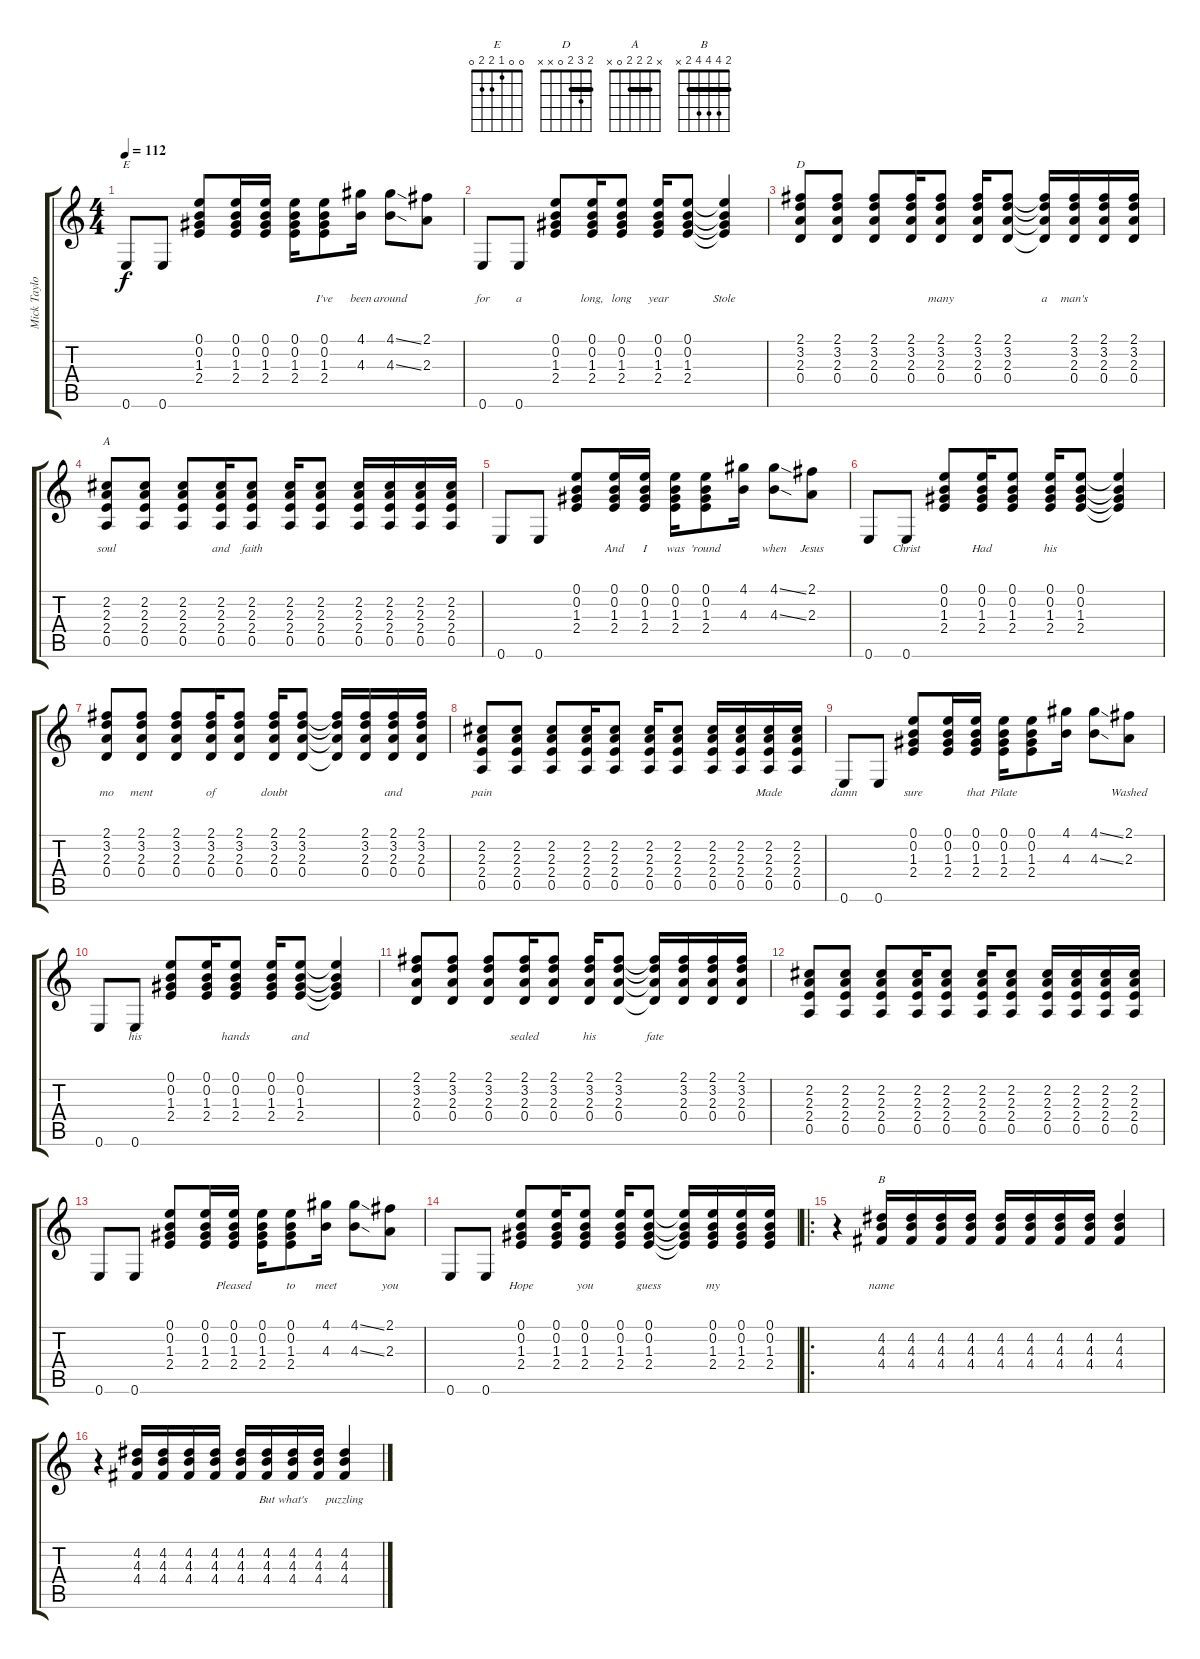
\track ("Mick Taylor" "Mick Taylo") {instrument overdrivenguitar}
\staff {score tabs}
\tuning (E4 B3 G3 D3 A2 E2) {hide}
\chord ("E" 0 0 1 2 2 0)
\chord ("D" 2 3 2 0 x x) {barre 2}
\chord ("A" x 2 2 2 0 x) {barre 2}
\chord ("B" 2 4 4 4 2 x) {barre 2}
\ts (4 4)
\tempo 112
\clef g2
\ks c
0.6.8{ch "E" lyrics (0 "") lyrics (1 "") lyrics (2 "") lyrics (3 "") lyrics (4 "") dy f} 0.6.8{lyrics (0 "") lyrics (1 "") lyrics (2 "") lyrics (3 "") lyrics (4 "")} (0.1 0.2 1.3 2.4).8{lyrics (0 "") lyrics (1 "") lyrics (2 "") lyrics (3 "") lyrics (4 "")} (0.1 0.2 1.3 2.4).16{lyrics (0 "") lyrics (1 "") lyrics (2 "") lyrics (3 "") lyrics (4 "")} (0.1 0.2 1.3 2.4).16{lyrics (0 "") lyrics (1 "") lyrics (2 "") lyrics (3 "") lyrics (4 "")} (0.1 0.2 1.3 2.4).16{lyrics (0 "") lyrics (1 "") lyrics (2 "") lyrics (3 "") lyrics (4 "")} (0.1 0.2 1.3 2.4).8{lyrics (0 "I've") lyrics (1 "") lyrics (2 "") lyrics (3 "") lyrics (4 "")} (4.1 4.3).16{lyrics (0 "been") lyrics (1 "") lyrics (2 "") lyrics (3 "") lyrics (4 "")} (4.1{ss} 4.3{ss}).8{lyrics (0 "around") lyrics (1 "") lyrics (2 "") lyrics (3 "") lyrics (4 "")} (2.1 2.3).8{lyrics (0 "") lyrics (1 "") lyrics (2 "") lyrics (3 "") lyrics (4 "")} |
0.6.8{lyrics (0 "for") lyrics (1 "") lyrics (2 "") lyrics (3 "") lyrics (4 "")} 0.6.8{lyrics (0 "a") lyrics (1 "") lyrics (2 "") lyrics (3 "") lyrics (4 "")} (0.1 0.2 1.3 2.4).8{lyrics (0 "") lyrics (1 "") lyrics (2 "") lyrics (3 "") lyrics (4 "")} (0.1 0.2 1.3 2.4).16{lyrics (0 "long,") lyrics (1 "") lyrics (2 "") lyrics (3 "") lyrics (4 "")} (0.1 0.2 1.3 2.4).8{lyrics (0 "long") lyrics (1 "") lyrics (2 "") lyrics (3 "") lyrics (4 "")} (0.1 0.2 1.3 2.4).16{lyrics (0 "year") lyrics (1 "") lyrics (2 "") lyrics (3 "") lyrics (4 "")} (0.1 0.2 1.3 2.4).8{lyrics (0 "") lyrics (1 "") lyrics (2 "") lyrics (3 "") lyrics (4 "")} (0.1{t} 0.2{t} 1.3{t} 2.4{t}).4{lyrics (0 "Stole") lyrics (1 "") lyrics (2 "") lyrics (3 "") lyrics (4 "")} |
(2.1 3.2 2.3 0.4).8{ch "D" lyrics (0 "") lyrics (1 "") lyrics (2 "") lyrics (3 "") lyrics (4 "")} (2.1 3.2 2.3 0.4).8{lyrics (0 "") lyrics (1 "") lyrics (2 "") lyrics (3 "") lyrics (4 "")} (2.1 3.2 2.3 0.4).8{lyrics (0 "") lyrics (1 "") lyrics (2 "") lyrics (3 "") lyrics (4 "")} (2.1 3.2 2.3 0.4).16{lyrics (0 "") lyrics (1 "") lyrics (2 "") lyrics (3 "") lyrics (4 "")} (2.1 3.2 2.3 0.4).8{lyrics (0 "many") lyrics (1 "") lyrics (2 "") lyrics (3 "") lyrics (4 "")} (2.1 3.2 2.3 0.4).16{lyrics (0 "") lyrics (1 "") lyrics (2 "") lyrics (3 "") lyrics (4 "")} (2.1 3.2 2.3 0.4).8{lyrics (0 "") lyrics (1 "") lyrics (2 "") lyrics (3 "") lyrics (4 "")} (2.1{t} 3.2{t} 2.3{t} 0.4{t}).16{lyrics (0 "a") lyrics (1 "") lyrics (2 "") lyrics (3 "") lyrics (4 "")} (2.1 3.2 2.3 0.4).16{lyrics (0 "man's") lyrics (1 "") lyrics (2 "") lyrics (3 "") lyrics (4 "")} (2.1 3.2 2.3 0.4).16{lyrics (0 "") lyrics (1 "") lyrics (2 "") lyrics (3 "") lyrics (4 "")} (2.1 3.2 2.3 0.4).16{lyrics (0 "") lyrics (1 "") lyrics (2 "") lyrics (3 "") lyrics (4 "")} |
(2.2 2.3 2.4 0.5).8{ch "A" lyrics (0 "soul") lyrics (1 "") lyrics (2 "") lyrics (3 "") lyrics (4 "")} (2.2 2.3 2.4 0.5).8{lyrics (0 "") lyrics (1 "") lyrics (2 "") lyrics (3 "") lyrics (4 "")} (2.2 2.3 2.4 0.5).8{lyrics (0 "") lyrics (1 "") lyrics (2 "") lyrics (3 "") lyrics (4 "")} (2.2 2.3 2.4 0.5).16{lyrics (0 "and") lyrics (1 "") lyrics (2 "") lyrics (3 "") lyrics (4 "")} (2.2 2.3 2.4 0.5).8{lyrics (0 "faith") lyrics (1 "") lyrics (2 "") lyrics (3 "") lyrics (4 "")} (2.2 2.3 2.4 0.5).16{lyrics (0 "") lyrics (1 "") lyrics (2 "") lyrics (3 "") lyrics (4 "")} (2.2 2.3 2.4 0.5).8{lyrics (0 "") lyrics (1 "") lyrics (2 "") lyrics (3 "") lyrics (4 "")} (2.2 2.3 2.4 0.5).16{lyrics (0 "") lyrics (1 "") lyrics (2 "") lyrics (3 "") lyrics (4 "")} (2.2 2.3 2.4 0.5).16{lyrics (0 "") lyrics (1 "") lyrics (2 "") lyrics (3 "") lyrics (4 "")} (2.2 2.3 2.4 0.5).16{lyrics (0 "") lyrics (1 "") lyrics (2 "") lyrics (3 "") lyrics (4 "")} (2.2 2.3 2.4 0.5).16{lyrics (0 "") lyrics (1 "") lyrics (2 "") lyrics (3 "") lyrics (4 "")} |
0.6.8{lyrics (0 "") lyrics (1 "") lyrics (2 "") lyrics (3 "") lyrics (4 "")} 0.6.8{lyrics (0 "") lyrics (1 "") lyrics (2 "") lyrics (3 "") lyrics (4 "")} (0.1 0.2 1.3 2.4).8{lyrics (0 "") lyrics (1 "") lyrics (2 "") lyrics (3 "") lyrics (4 "")} (0.1 0.2 1.3 2.4).16{lyrics (0 "And") lyrics (1 "") lyrics (2 "") lyrics (3 "") lyrics (4 "")} (0.1 0.2 1.3 2.4).16{lyrics (0 "I") lyrics (1 "") lyrics (2 "") lyrics (3 "") lyrics (4 "")} (0.1 0.2 1.3 2.4).16{lyrics (0 "was") lyrics (1 "") lyrics (2 "") lyrics (3 "") lyrics (4 "")} (0.1 0.2 1.3 2.4).8{lyrics (0 "'round") lyrics (1 "") lyrics (2 "") lyrics (3 "") lyrics (4 "")} (4.1 4.3).16{lyrics (0 "") lyrics (1 "") lyrics (2 "") lyrics (3 "") lyrics (4 "")} (4.1{ss} 4.3{ss}).8{lyrics (0 "when") lyrics (1 "") lyrics (2 "") lyrics (3 "") lyrics (4 "")} (2.1 2.3).8{lyrics (0 "Jesus") lyrics (1 "") lyrics (2 "") lyrics (3 "") lyrics (4 "")} |
0.6.8{lyrics (0 "") lyrics (1 "") lyrics (2 "") lyrics (3 "") lyrics (4 "")} 0.6.8{lyrics (0 "Christ") lyrics (1 "") lyrics (2 "") lyrics (3 "") lyrics (4 "")} (0.1 0.2 1.3 2.4).8{lyrics (0 "") lyrics (1 "") lyrics (2 "") lyrics (3 "") lyrics (4 "")} (0.1 0.2 1.3 2.4).16{lyrics (0 "Had") lyrics (1 "") lyrics (2 "") lyrics (3 "") lyrics (4 "")} (0.1 0.2 1.3 2.4).8{lyrics (0 "") lyrics (1 "") lyrics (2 "") lyrics (3 "") lyrics (4 "")} (0.1 0.2 1.3 2.4).16{lyrics (0 "his") lyrics (1 "") lyrics (2 "") lyrics (3 "") lyrics (4 "")} (0.1 0.2 1.3 2.4).8{lyrics (0 "") lyrics (1 "") lyrics (2 "") lyrics (3 "") lyrics (4 "")} (0.1{t} 0.2{t} 1.3{t} 2.4{t}).4{lyrics (0 "") lyrics (1 "") lyrics (2 "") lyrics (3 "") lyrics (4 "")} |
(2.1 3.2 2.3 0.4).8{lyrics (0 "mo") lyrics (1 "") lyrics (2 "") lyrics (3 "") lyrics (4 "")} (2.1 3.2 2.3 0.4).8{lyrics (0 "ment") lyrics (1 "") lyrics (2 "") lyrics (3 "") lyrics (4 "")} (2.1 3.2 2.3 0.4).8{lyrics (0 "") lyrics (1 "") lyrics (2 "") lyrics (3 "") lyrics (4 "")} (2.1 3.2 2.3 0.4).16{lyrics (0 "of") lyrics (1 "") lyrics (2 "") lyrics (3 "") lyrics (4 "")} (2.1 3.2 2.3 0.4).8{lyrics (0 "") lyrics (1 "") lyrics (2 "") lyrics (3 "") lyrics (4 "")} (2.1 3.2 2.3 0.4).16{lyrics (0 "doubt") lyrics (1 "") lyrics (2 "") lyrics (3 "") lyrics (4 "")} (2.1 3.2 2.3 0.4).8{lyrics (0 "") lyrics (1 "") lyrics (2 "") lyrics (3 "") lyrics (4 "")} (2.1{t} 3.2{t} 2.3{t} 0.4{t}).16{lyrics (0 "") lyrics (1 "") lyrics (2 "") lyrics (3 "") lyrics (4 "")} (2.1 3.2 2.3 0.4).16{lyrics (0 "") lyrics (1 "") lyrics (2 "") lyrics (3 "") lyrics (4 "")} (2.1 3.2 2.3 0.4).16{lyrics (0 "and") lyrics (1 "") lyrics (2 "") lyrics (3 "") lyrics (4 "")} (2.1 3.2 2.3 0.4).16{lyrics (0 "") lyrics (1 "") lyrics (2 "") lyrics (3 "") lyrics (4 "")} |
(2.2 2.3 2.4 0.5).8{lyrics (0 "pain") lyrics (1 "") lyrics (2 "") lyrics (3 "") lyrics (4 "")} (2.2 2.3 2.4 0.5).8{lyrics (0 "") lyrics (1 "") lyrics (2 "") lyrics (3 "") lyrics (4 "")} (2.2 2.3 2.4 0.5).8{lyrics (0 "") lyrics (1 "") lyrics (2 "") lyrics (3 "") lyrics (4 "")} (2.2 2.3 2.4 0.5).16{lyrics (0 "") lyrics (1 "") lyrics (2 "") lyrics (3 "") lyrics (4 "")} (2.2 2.3 2.4 0.5).8{lyrics (0 "") lyrics (1 "") lyrics (2 "") lyrics (3 "") lyrics (4 "")} (2.2 2.3 2.4 0.5).16{lyrics (0 "") lyrics (1 "") lyrics (2 "") lyrics (3 "") lyrics (4 "")} (2.2 2.3 2.4 0.5).8{lyrics (0 "") lyrics (1 "") lyrics (2 "") lyrics (3 "") lyrics (4 "")} (2.2 2.3 2.4 0.5).16{lyrics (0 "") lyrics (1 "") lyrics (2 "") lyrics (3 "") lyrics (4 "")} (2.2 2.3 2.4 0.5).16{lyrics (0 "") lyrics (1 "") lyrics (2 "") lyrics (3 "") lyrics (4 "")} (2.2 2.3 2.4 0.5).16{lyrics (0 "Made") lyrics (1 "") lyrics (2 "") lyrics (3 "") lyrics (4 "")} (2.2 2.3 2.4 0.5).16{lyrics (0 "") lyrics (1 "") lyrics (2 "") lyrics (3 "") lyrics (4 "")} |
0.6.8{lyrics (0 "damn") lyrics (1 "") lyrics (2 "") lyrics (3 "") lyrics (4 "")} 0.6.8{lyrics (0 "") lyrics (1 "") lyrics (2 "") lyrics (3 "") lyrics (4 "")} (0.1 0.2 1.3 2.4).8{lyrics (0 "sure") lyrics (1 "") lyrics (2 "") lyrics (3 "") lyrics (4 "")} (0.1 0.2 1.3 2.4).16{lyrics (0 "") lyrics (1 "") lyrics (2 "") lyrics (3 "") lyrics (4 "")} (0.1 0.2 1.3 2.4).16{lyrics (0 "that") lyrics (1 "") lyrics (2 "") lyrics (3 "") lyrics (4 "")} (0.1 0.2 1.3 2.4).16{lyrics (0 "Pilate") lyrics (1 "") lyrics (2 "") lyrics (3 "") lyrics (4 "")} (0.1 0.2 1.3 2.4).8{lyrics (0 "") lyrics (1 "") lyrics (2 "") lyrics (3 "") lyrics (4 "")} (4.1 4.3).16{lyrics (0 "") lyrics (1 "") lyrics (2 "") lyrics (3 "") lyrics (4 "")} (4.1{ss} 4.3{ss}).8{lyrics (0 "") lyrics (1 "") lyrics (2 "") lyrics (3 "") lyrics (4 "")} (2.1 2.3).8{lyrics (0 "Washed") lyrics (1 "") lyrics (2 "") lyrics (3 "") lyrics (4 "")} |
0.6.8{lyrics (0 "") lyrics (1 "") lyrics (2 "") lyrics (3 "") lyrics (4 "")} 0.6.8{lyrics (0 "his") lyrics (1 "") lyrics (2 "") lyrics (3 "") lyrics (4 "")} (0.1 0.2 1.3 2.4).8{lyrics (0 "") lyrics (1 "") lyrics (2 "") lyrics (3 "") lyrics (4 "")} (0.1 0.2 1.3 2.4).16{lyrics (0 "") lyrics (1 "") lyrics (2 "") lyrics (3 "") lyrics (4 "")} (0.1 0.2 1.3 2.4).8{lyrics (0 "hands") lyrics (1 "") lyrics (2 "") lyrics (3 "") lyrics (4 "")} (0.1 0.2 1.3 2.4).16{lyrics (0 "") lyrics (1 "") lyrics (2 "") lyrics (3 "") lyrics (4 "")} (0.1 0.2 1.3 2.4).8{lyrics (0 "and") lyrics (1 "") lyrics (2 "") lyrics (3 "") lyrics (4 "")} (0.1{t} 0.2{t} 1.3{t} 2.4{t}).4{lyrics (0 "") lyrics (1 "") lyrics (2 "") lyrics (3 "") lyrics (4 "")} |
(2.1 3.2 2.3 0.4).8{lyrics (0 "") lyrics (1 "") lyrics (2 "") lyrics (3 "") lyrics (4 "")} (2.1 3.2 2.3 0.4).8{lyrics (0 "") lyrics (1 "") lyrics (2 "") lyrics (3 "") lyrics (4 "")} (2.1 3.2 2.3 0.4).8{lyrics (0 "") lyrics (1 "") lyrics (2 "") lyrics (3 "") lyrics (4 "")} (2.1 3.2 2.3 0.4).16{lyrics (0 "sealed") lyrics (1 "") lyrics (2 "") lyrics (3 "") lyrics (4 "")} (2.1 3.2 2.3 0.4).8{lyrics (0 "") lyrics (1 "") lyrics (2 "") lyrics (3 "") lyrics (4 "")} (2.1 3.2 2.3 0.4).16{lyrics (0 "his") lyrics (1 "") lyrics (2 "") lyrics (3 "") lyrics (4 "")} (2.1 3.2 2.3 0.4).8{lyrics (0 "") lyrics (1 "") lyrics (2 "") lyrics (3 "") lyrics (4 "")} (2.1{t} 3.2{t} 2.3{t} 0.4{t}).16{lyrics (0 "fate") lyrics (1 "") lyrics (2 "") lyrics (3 "") lyrics (4 "")} (2.1 3.2 2.3 0.4).16{lyrics (0 "") lyrics (1 "") lyrics (2 "") lyrics (3 "") lyrics (4 "")} (2.1 3.2 2.3 0.4).16{lyrics (0 "") lyrics (1 "") lyrics (2 "") lyrics (3 "") lyrics (4 "")} (2.1 3.2 2.3 0.4).16{lyrics (0 "") lyrics (1 "") lyrics (2 "") lyrics (3 "") lyrics (4 "")} |
(2.2 2.3 2.4 0.5).8{lyrics (0 "") lyrics (1 "") lyrics (2 "") lyrics (3 "") lyrics (4 "")} (2.2 2.3 2.4 0.5).8{lyrics (0 "") lyrics (1 "") lyrics (2 "") lyrics (3 "") lyrics (4 "")} (2.2 2.3 2.4 0.5).8{lyrics (0 "") lyrics (1 "") lyrics (2 "") lyrics (3 "") lyrics (4 "")} (2.2 2.3 2.4 0.5).16{lyrics (0 "") lyrics (1 "") lyrics (2 "") lyrics (3 "") lyrics (4 "")} (2.2 2.3 2.4 0.5).8{lyrics (0 "") lyrics (1 "") lyrics (2 "") lyrics (3 "") lyrics (4 "")} (2.2 2.3 2.4 0.5).16{lyrics (0 "") lyrics (1 "") lyrics (2 "") lyrics (3 "") lyrics (4 "")} (2.2 2.3 2.4 0.5).8{lyrics (0 "") lyrics (1 "") lyrics (2 "") lyrics (3 "") lyrics (4 "")} (2.2 2.3 2.4 0.5).16{lyrics (0 "") lyrics (1 "") lyrics (2 "") lyrics (3 "") lyrics (4 "")} (2.2 2.3 2.4 0.5).16{lyrics (0 "") lyrics (1 "") lyrics (2 "") lyrics (3 "") lyrics (4 "")} (2.2 2.3 2.4 0.5).16{lyrics (0 "") lyrics (1 "") lyrics (2 "") lyrics (3 "") lyrics (4 "")} (2.2 2.3 2.4 0.5).16{lyrics (0 "") lyrics (1 "") lyrics (2 "") lyrics (3 "") lyrics (4 "")} |
0.6.8{lyrics (0 "") lyrics (1 "") lyrics (2 "") lyrics (3 "") lyrics (4 "")} 0.6.8{lyrics (0 "") lyrics (1 "") lyrics (2 "") lyrics (3 "") lyrics (4 "")} (0.1 0.2 1.3 2.4).8{lyrics (0 "") lyrics (1 "") lyrics (2 "") lyrics (3 "") lyrics (4 "")} (0.1 0.2 1.3 2.4).16{lyrics (0 "") lyrics (1 "") lyrics (2 "") lyrics (3 "") lyrics (4 "")} (0.1 0.2 1.3 2.4).16{lyrics (0 "Pleased") lyrics (1 "") lyrics (2 "") lyrics (3 "") lyrics (4 "")} (0.1 0.2 1.3 2.4).16{lyrics (0 "") lyrics (1 "") lyrics (2 "") lyrics (3 "") lyrics (4 "")} (0.1 0.2 1.3 2.4).8{lyrics (0 "to") lyrics (1 "") lyrics (2 "") lyrics (3 "") lyrics (4 "")} (4.1 4.3).16{lyrics (0 "meet") lyrics (1 "") lyrics (2 "") lyrics (3 "") lyrics (4 "")} (4.1{ss} 4.3{ss}).8{lyrics (0 "") lyrics (1 "") lyrics (2 "") lyrics (3 "") lyrics (4 "")} (2.1 2.3).8{lyrics (0 "you") lyrics (1 "") lyrics (2 "") lyrics (3 "") lyrics (4 "")} |
0.6.8{lyrics (0 "") lyrics (1 "") lyrics (2 "") lyrics (3 "") lyrics (4 "")} 0.6.8{lyrics (0 "") lyrics (1 "") lyrics (2 "") lyrics (3 "") lyrics (4 "")} (0.1 0.2 1.3 2.4).8{lyrics (0 "Hope") lyrics (1 "") lyrics (2 "") lyrics (3 "") lyrics (4 "")} (0.1 0.2 1.3 2.4).16{lyrics (0 "") lyrics (1 "") lyrics (2 "") lyrics (3 "") lyrics (4 "")} (0.1 0.2 1.3 2.4).8{lyrics (0 "you") lyrics (1 "") lyrics (2 "") lyrics (3 "") lyrics (4 "")} (0.1 0.2 1.3 2.4).16{lyrics (0 "") lyrics (1 "") lyrics (2 "") lyrics (3 "") lyrics (4 "")} (0.1 0.2 1.3 2.4).8{lyrics (0 "guess") lyrics (1 "") lyrics (2 "") lyrics (3 "") lyrics (4 "")} (0.1{t} 0.2{t} 1.3{t} 2.4{t}).16{lyrics (0 "") lyrics (1 "") lyrics (2 "") lyrics (3 "") lyrics (4 "")} (0.1 0.2 1.3 2.4).16{lyrics (0 "my") lyrics (1 "") lyrics (2 "") lyrics (3 "") lyrics (4 "")} (0.1 0.2 1.3 2.4).16{lyrics (0 "") lyrics (1 "") lyrics (2 "") lyrics (3 "") lyrics (4 "")} (0.1 0.2 1.3 2.4).16{lyrics (0 "") lyrics (1 "") lyrics (2 "") lyrics (3 "") lyrics (4 "")} |
\ro
r.4 (4.2 4.3 4.4).16{ch "B" lyrics (0 "name") lyrics (1 "") lyrics (2 "") lyrics (3 "") lyrics (4 "")} (4.2 4.3 4.4).16{lyrics (0 "") lyrics (1 "") lyrics (2 "") lyrics (3 "") lyrics (4 "")} (4.2 4.3 4.4).16{lyrics (0 "") lyrics (1 "") lyrics (2 "") lyrics (3 "") lyrics (4 "")} (4.2 4.3 4.4).16{lyrics (0 "") lyrics (1 "") lyrics (2 "") lyrics (3 "") lyrics (4 "")} (4.2 4.3 4.4).16{lyrics (0 "") lyrics (1 "") lyrics (2 "") lyrics (3 "") lyrics (4 "")} (4.2 4.3 4.4).16{lyrics (0 "") lyrics (1 "") lyrics (2 "") lyrics (3 "") lyrics (4 "")} (4.2 4.3 4.4).16{lyrics (0 "") lyrics (1 "") lyrics (2 "") lyrics (3 "") lyrics (4 "")} (4.2 4.3 4.4).16{lyrics (0 "") lyrics (1 "") lyrics (2 "") lyrics (3 "") lyrics (4 "")} (4.2 4.3 4.4).4{lyrics (0 "") lyrics (1 "") lyrics (2 "") lyrics (3 "") lyrics (4 "")} |
r.4 (4.2 4.3 4.4).16{lyrics (0 "") lyrics (1 "") lyrics (2 "") lyrics (3 "") lyrics (4 "")} (4.2 4.3 4.4).16{lyrics (0 "") lyrics (1 "") lyrics (2 "") lyrics (3 "") lyrics (4 "")} (4.2 4.3 4.4).16{lyrics (0 "") lyrics (1 "") lyrics (2 "") lyrics (3 "") lyrics (4 "")} (4.2 4.3 4.4).16{lyrics (0 "") lyrics (1 "") lyrics (2 "") lyrics (3 "") lyrics (4 "")} (4.2 4.3 4.4).16{lyrics (0 "") lyrics (1 "") lyrics (2 "") lyrics (3 "") lyrics (4 "")} (4.2 4.3 4.4).16{lyrics (0 "But") lyrics (1 "") lyrics (2 "") lyrics (3 "") lyrics (4 "")} (4.2 4.3 4.4).16{lyrics (0 "what's") lyrics (1 "") lyrics (2 "") lyrics (3 "") lyrics (4 "")} (4.2 4.3 4.4).16{lyrics (0 "") lyrics (1 "") lyrics (2 "") lyrics (3 "") lyrics (4 "")} (4.2 4.3 4.4).4{lyrics (0 "puzzling") lyrics (1 "") lyrics (2 "") lyrics (3 "") lyrics (4 "")}
